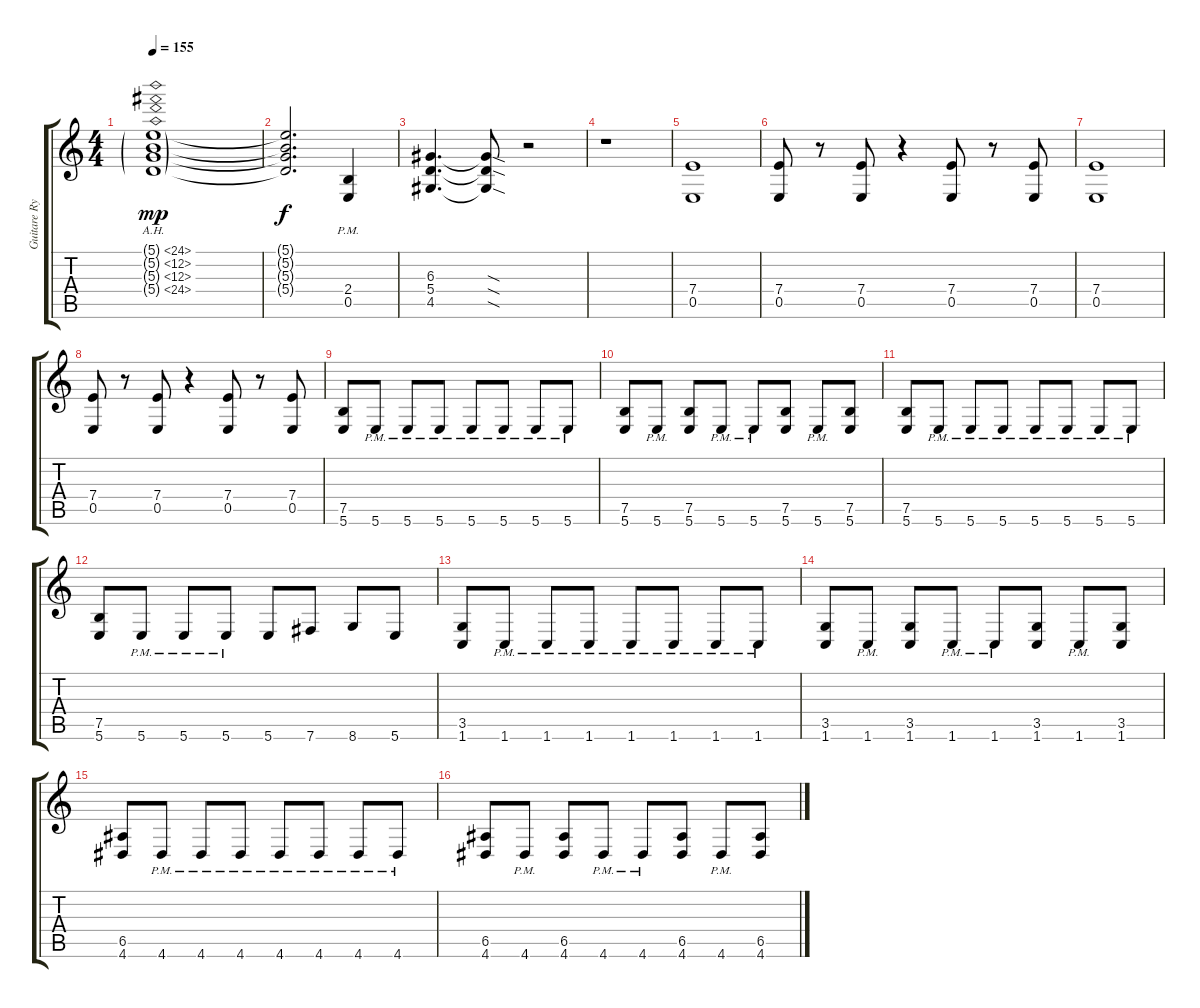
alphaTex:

\track ("Guitare Rythmique" "Guitare Ry") {instrument distortionguitar}
\staff {score tabs}
\tuning (B3 Gb3 D3 A2 E2 B1) {hide}
\ts (4 4)
\tempo 155
\clef g2
\ks c
(5.1{ah 19 g} 5.2{ah 7 g} 5.3{ah 7 g} 5.4{ah 19 g}).1{dy mp} |
(5.1{t} 5.2{t} 5.3{t} 5.4{t}).2{d dy f} (2.4{pm} 0.5{pm}).4 |
(6.3 5.4 4.5).4{d} (6.3{sod t} 5.4{sod t} 4.5{sod t}).8 r.2 |
r.1 |
(7.4 0.5).1 |
(7.4 0.5).8 r.8 (7.4 0.5).8 r.4 (7.4 0.5).8 r.8 (7.4 0.5).8 |
(7.4 0.5).1 |
(7.4 0.5).8 r.8 (7.4 0.5).8 r.4 (7.4 0.5).8 r.8 (7.4 0.5).8 |
(7.5 5.6).8 5.6{pm}.8 5.6{pm}.8 5.6{pm}.8 5.6{pm}.8 5.6{pm}.8 5.6{pm}.8 5.6{pm}.8 |
(7.5 5.6).8 5.6{pm}.8 (7.5 5.6).8 5.6{pm}.8 5.6{pm}.8 (7.5 5.6).8 5.6{pm}.8 (7.5 5.6).8 |
(7.5 5.6).8 5.6{pm}.8 5.6{pm}.8 5.6{pm}.8 5.6{pm}.8 5.6{pm}.8 5.6{pm}.8 5.6{pm}.8 |
(7.5 5.6).8 5.6{pm}.8 5.6{pm}.8 5.6{pm}.8 5.6.8 7.6.8 8.6.8 5.6.8 |
(3.5 1.6).8 1.6{pm}.8 1.6{pm}.8 1.6{pm}.8 1.6{pm}.8 1.6{pm}.8 1.6{pm}.8 1.6{pm}.8 |
(3.5 1.6).8 1.6{pm}.8 (3.5 1.6).8 1.6{pm}.8 1.6{pm}.8 (3.5 1.6).8 1.6{pm}.8 (3.5 1.6).8 |
(6.5 4.6).8 4.6{pm}.8 4.6{pm}.8 4.6{pm}.8 4.6{pm}.8 4.6{pm}.8 4.6{pm}.8 4.6{pm}.8 |
(6.5 4.6).8 4.6{pm}.8 (6.5 4.6).8 4.6{pm}.8 4.6{pm}.8 (6.5 4.6).8 4.6{pm}.8 (6.5 4.6).8
